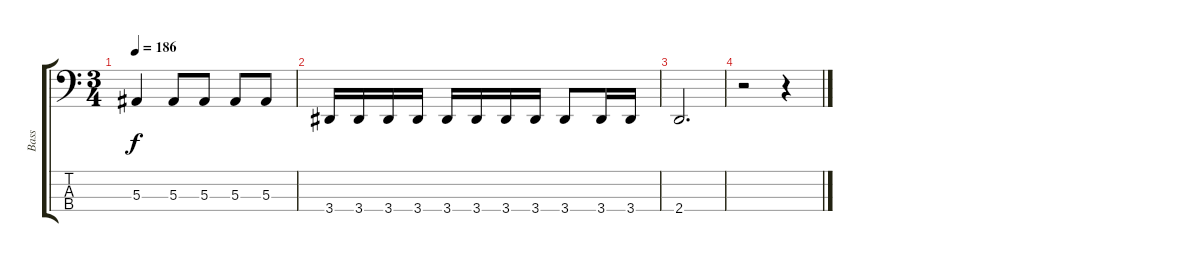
\track ("Bass" "Bass") {instrument electricbassfinger}
\staff {score tabs}
\tuning (Eb2 Bb1 F1 C1) {hide}
\ts (3 4)
\tempo 186
\clef f4
\ks c
5.3.4{dy f} 5.3.8 5.3.8 5.3.8 5.3.8 |
3.4.16 3.4.16 3.4.16 3.4.16 3.4.16 3.4.16 3.4.16 3.4.16 3.4.8 3.4.16 3.4.16 |
2.4.2{d} |
r.2 r.4
